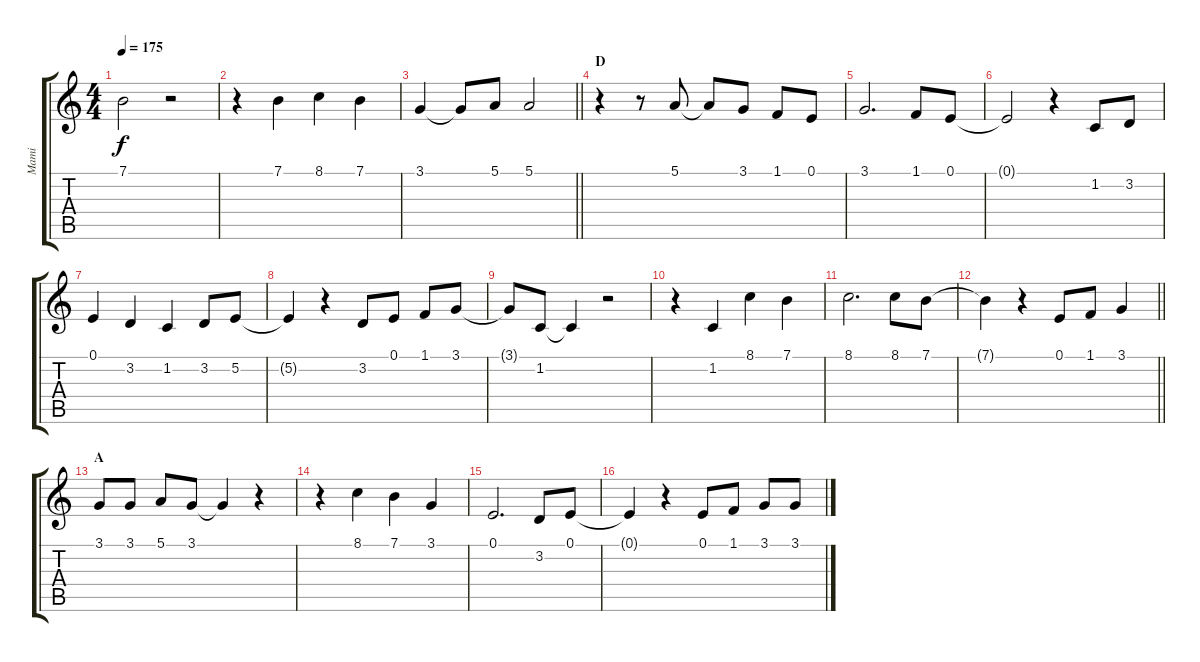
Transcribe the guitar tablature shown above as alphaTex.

\track ("Mami" "Mami") {instrument flute}
\staff {score tabs}
\tuning (E4 B3 G3 D3 A2 E2) {hide}
\ts (4 4)
\tempo 175
\clef g2
\ks c
7.1{t}.2{dy f} r.2 |
r.4 7.1.4 8.1.4 7.1.4 |
\barLineRight lightlight
3.1.4 3.1{t}.8 5.1.8 5.1.2 |
\section ("" "D")
r.4 r.8 5.1.8 5.1{t}.8 3.1.8 1.1.8 0.1.8 |
3.1.2{d} 1.1.8 0.1.8 |
0.1{t}.2 r.4 1.2.8 3.2.8 |
0.1.4 3.2.4 1.2.4 3.2.8 5.2.8 |
5.2{t}.4 r.4 3.2.8 0.1.8 1.1.8 3.1.8 |
3.1{t}.8 1.2.8 1.2{t}.4 r.2 |
r.4 1.2.4 8.1.4 7.1.4 |
8.1.2{d} 8.1.8 7.1.8 |
\barLineRight lightlight
7.1{t}.4 r.4 0.1.8 1.1.8 3.1.4 |
\section ("" "A")
3.1.8 3.1.8 5.1.8 3.1.8 3.1{t}.4 r.4 |
r.4 8.1.4 7.1.4 3.1.4 |
0.1.2{d} 3.2.8 0.1.8 |
0.1{t}.4 r.4 0.1.8 1.1.8 3.1.8 3.1.8
